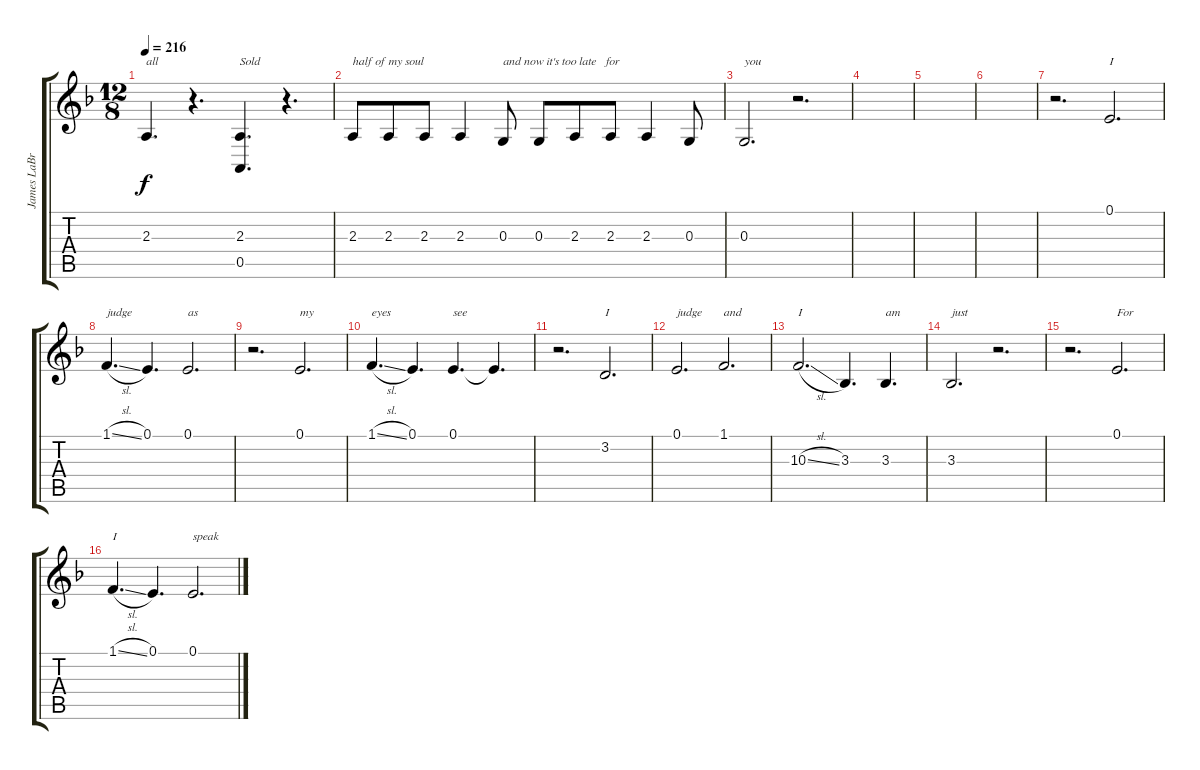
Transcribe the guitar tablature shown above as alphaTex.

\track ("James LaBrie - Vocals" "James LaBr") {instrument bassoon}
\staff {score tabs}
\tuning (E4 B3 G3 D3 A2 D2) {hide}
\ts (12 8)
\tempo 216
\clef g2
\ks dminor
2.3.4{d txt "all" dy f} r.4{d} (2.3 0.5).4{d txt "Sold"} r.4{d} |
2.3.8{txt "half of my soul"} 2.3.8 2.3.8 2.3.4 0.3.8{txt "and now it's too late   for"} 0.3.8 2.3.8 2.3.8 2.3.4 0.3.8 |
0.3.2{d txt "you"} r.2{d} |
|
|
|
r.2{d} 0.1.2{d txt "I"} |
1.1{sl}.4{d txt "judge"} 0.1.4{d} 0.1.2{d txt "as"} |
r.2{d} 0.1.2{d txt "my"} |
1.1{sl}.4{d txt "eyes"} 0.1.4{d} 0.1.4{d txt "see"} 0.1{t}.4{d} |
r.2{d} 3.2.2{d txt "I"} |
0.1.2{d txt "judge"} 1.1.2{d txt "and"} |
10.3{sl}.2{d txt "I"} 3.3.4{d} 3.3.4{d txt "am"} |
3.3.2{d txt "just"} r.2{d} |
r.2{d} 0.1.2{d txt "For"} |
1.1{sl}.4{d txt "I"} 0.1.4{d} 0.1.2{d txt "speak"}
